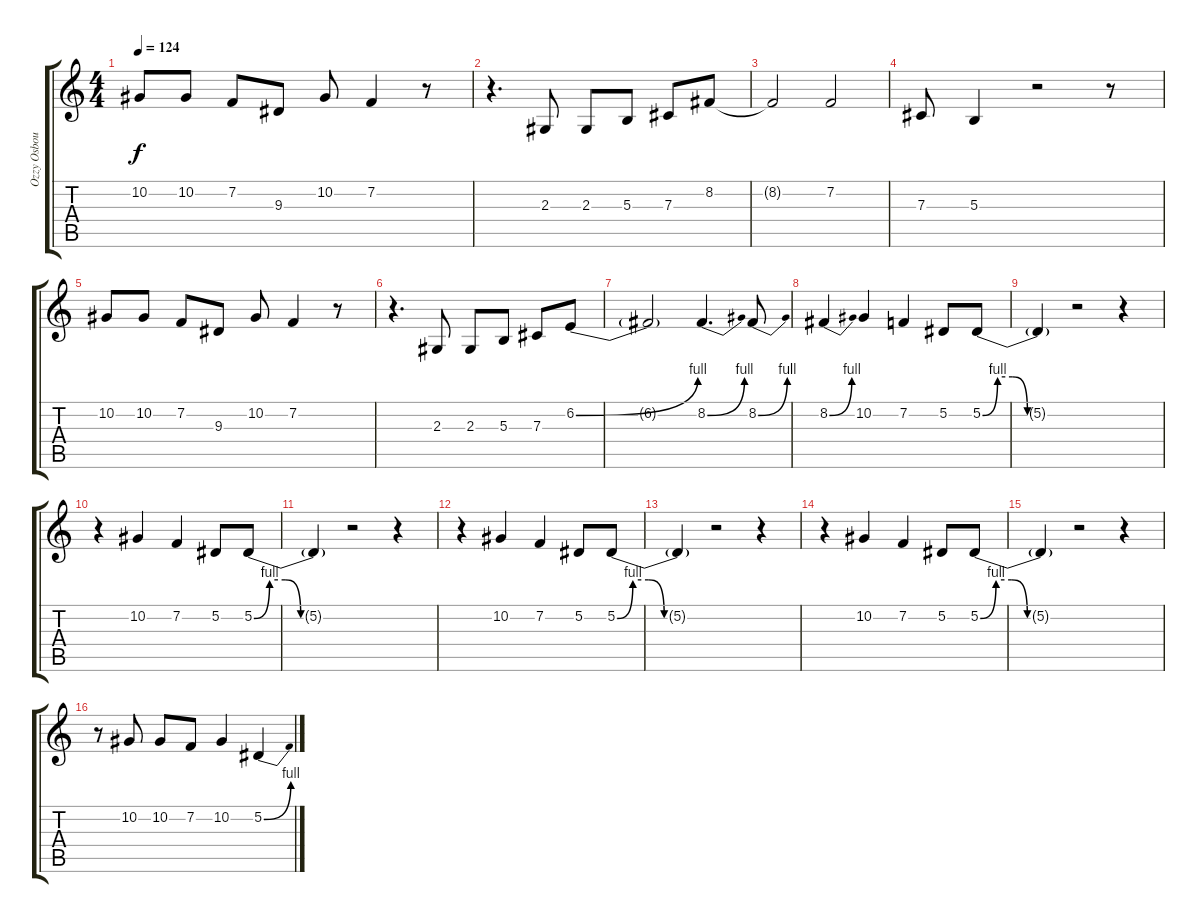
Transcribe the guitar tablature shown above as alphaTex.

\track ("Ozzy Osbourne" "Ozzy Osbou") {instrument accordion}
\staff {score tabs}
\tuning (Eb4 Bb3 Gb3 Db3 Ab2 Eb2) {hide}
\ts (4 4)
\tempo 124
\clef g2
\ks c
10.2.8{dy f} 10.2.8 7.2.8 9.3.8 10.2.8 7.2.4 r.8 |
r.4{d} 2.3.8 2.3.8 5.3.8 7.3.8 8.2.8 |
8.2{t}.2 7.2.2 |
7.3.8 5.3.4 r.2 r.8 |
10.2.8 10.2.8 7.2.8 9.3.8 10.2.8 7.2.4 r.8 |
r.4{d} 2.3.8 2.3.8 5.3.8 7.3.8 6.2{be (bend 0 0 60 4)}.8 |
6.2{t}.2 8.2{be (bend 0 0 60 4)}.4{d} 8.2{be (bend 0 0 60 4)}.8 |
8.2{be (bend 0 0 60 4)}.4 10.2.4 7.2.4 5.2.8 5.2{be (custom 0 0 10 4 20 4 30 0 60 0)}.8 |
5.2{t}.4 r.2 r.4 |
r.4 10.2.4 7.2.4 5.2.8 5.2{be (custom 0 0 10 4 20 4 30 0 60 0)}.8 |
5.2{t}.4 r.2 r.4 |
r.4 10.2.4 7.2.4 5.2.8 5.2{be (custom 0 0 10 4 20 4 30 0 60 0)}.8 |
5.2{t}.4 r.2 r.4 |
r.4 10.2.4 7.2.4 5.2.8 5.2{be (custom 0 0 10 4 20 4 30 0 60 0)}.8 |
5.2{t}.4 r.2 r.4 |
r.8 10.2.8 10.2.8 7.2.8 10.2.4 5.2{be (bend 0 0 60 4)}.4
